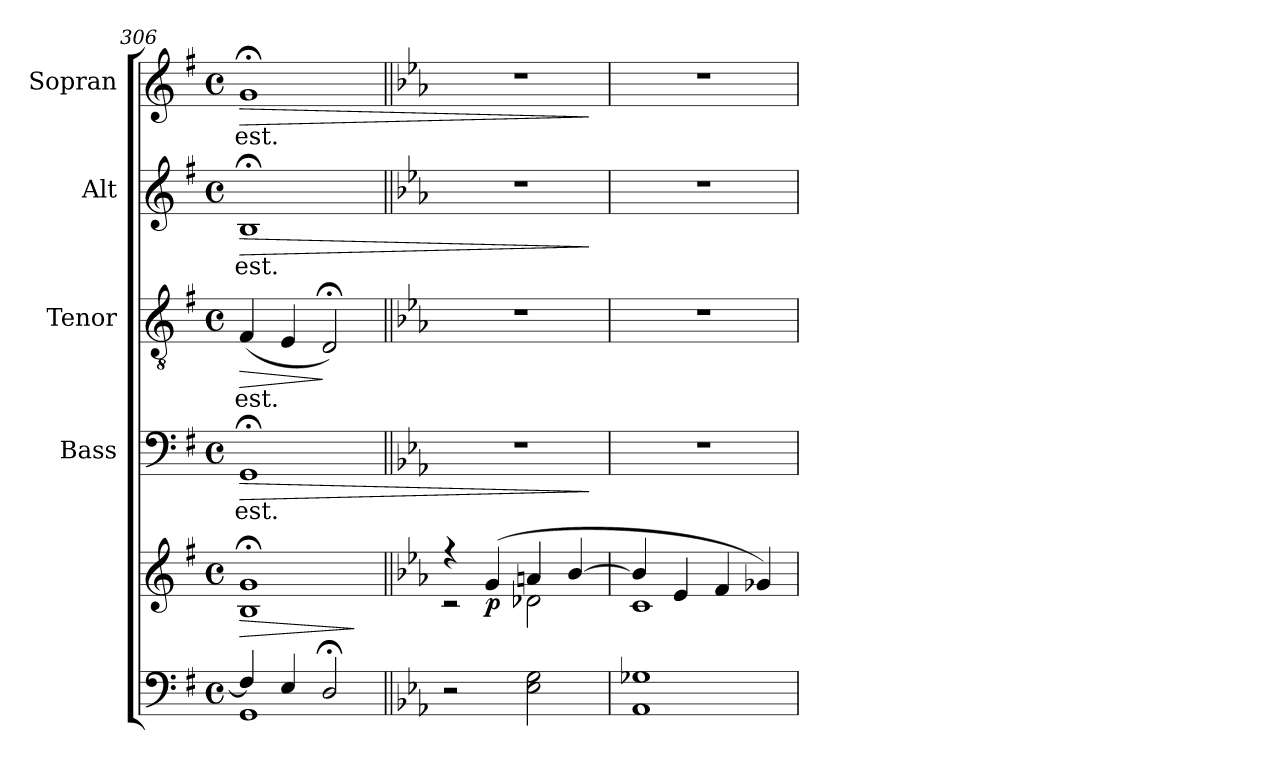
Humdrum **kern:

**kern	**kern	**dynam	**kern	**text	**dynam	**kern	**text	**dynam	**kern	**text	**dynam	**kern	**text	**dynam
*part5	*part5	*part5	*part4	*part4	*part4	*part3	*part3	*part3	*part2	*part2	*part2	*part1	*part1	*part1
*staff6	*staff5	*staff5/6	*staff4	*staff4	*staff4	*staff3	*staff3	*staff3	*staff2	*staff2	*staff2	*staff1	*staff1	*staff1
*	*	*	*I"Bass	*	*	*I"Tenor	*	*	*I"Alt	*	*	*I"Sopran	*	*
*	*	*	*I'B.	*	*	*I'T.	*	*	*I'A.	*	*	*I'S.	*	*
*clefF4	*clefG2	*	*clefF4	*	*	*clefGv2	*	*	*clefG2	*	*	*clefG2	*	*
*k[f#]	*k[f#]	*	*k[f#]	*	*	*k[f#]	*	*	*k[f#]	*	*	*k[f#]	*	*
*G:	*G:	*	*G:	*	*	*G:	*	*	*G:	*	*	*G:	*	*
*M4/4	*M4/4	*	*M4/4	*	*	*M4/4	*	*	*M4/4	*	*	*M4/4	*	*
*met(c)	*met(c)	*	*met(c)	*	*	*met(c)	*	*	*met(c)	*	*	*met(c)	*	*
=306	=306	=306	=306	=306	=306	=306	=306	=306	=306	=306	=306	=306	=306	=306
*^	*	*	*	*	*	*	*	*	*	*	*	*	*	*
!	!	!	!LO:HP:b	!	!LO:LY:b	!LO:HP:b	!	!LO:LY:b	!LO:HP:b	!	!LO:LY:b	!LO:HP:b	!	!LO:LY:b	!LO:HP:b
4F#/]	1GG	1B;< 1g;<	>	1GG;<	est.	>	(<4F#/	est.	>	1B;<	est.	>	1g;<	est.	>
4E/	.	.	.	.	.	.	4E/	.	.	.	.	.	.	.	.
2D;</	.	.	.	.	.	.	2D;</)	.	]	.	.	.	.	.	.
*v	*v	*	*	*	*	*	*	*	*	*	*	*	*	*	*
.	.	]	.	.	.	.	.	.	.	.	.	.	.	.
=307||	=307||	=307||	=307||	=307||	=307||	=307||	=307||	=307||	=307||	=307||	=307||	=307||	=307||	=307||
*k[b-e-a-]	*k[b-e-a-]	*	*k[b-e-a-]	*	*	*k[b-e-a-]	*	*	*k[b-e-a-]	*	*	*k[b-e-a-]	*	*
*E-:	*E-:	*	*E-:	*	*	*E-:	*	*	*E-:	*	*	*E-:	*	*
*	*^	*	*	*	*	*	*	*	*	*	*	*	*	*
2r	4r	2rc	.	1r	.	.	1r	.	.	1r	.	.	1r	.	.
!	!	!	!LO:DY:b	!	!	!	!	!	!	!	!	!	!	!	!
.	(4g/	.	p	.	.	.	.	.	.	.	.	.	.	.	.
2E-\ 2G\	4an/	2d-X\	.	.	.	.	.	.	.	.	.	.	.	.	.
.	[>4b-/	.	.	.	.	.	.	.	.	.	.	.	.	.	.
*	*v	*v	*	*	*	*	*	*	*	*	*	*	*	*	*
.	.	.	.	.	]	.	.	.	.	.	]	.	.	]
=308	=308	=308	=308	=308	=308	=308	=308	=308	=308	=308	=308	=308	=308	=308
*	*^	*	*	*	*	*	*	*	*	*	*	*	*	*
1AA- 1G-X	4b-/]	1c	.	1r	.	.	1r	.	.	1r	.	.	1r	.	.
.	4e-/	.	.	.	.	.	.	.	.	.	.	.	.	.	.
.	4f/	.	.	.	.	.	.	.	.	.	.	.	.	.	.
.	4g-X/)	.	.	.	.	.	.	.	.	.	.	.	.	.	.
*	*v	*v	*	*	*	*	*	*	*	*	*	*	*	*	*
=	=	=	=	=	=	=	=	=	=	=	=	=	=	=
*-	*-	*-	*-	*-	*-	*-	*-	*-	*-	*-	*-	*-	*-	*-
